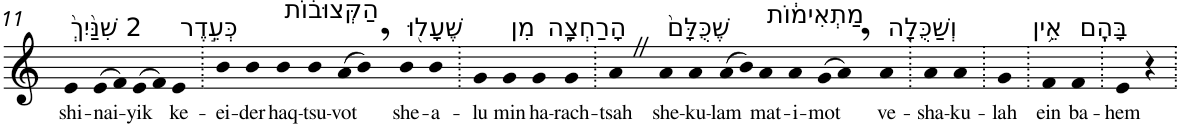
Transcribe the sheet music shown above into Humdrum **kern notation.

**kern	**text
*part1	*part1
*staff1	*staff1
*I"Piano	*
*I'Pno	*
!!LO:PB:g=z
*clefG2	*
*k[]	*
=11	=11
!LO:TX:a:t=2 שִׁנַּ֙יִךְ֙	!
!	!LO:LY:b
4e	shi-
!	!LO:LY:b
(>8e	-nai-
8f)	.
!	!LO:LY:b
(>8e	-yik
8f)	.
!LO:TX:a:t=כְּעֵ֣דֶר	!
!	!LO:LY:b
4e	ke-
=12.	=12.
!	!LO:LY:b
4b	-ei-
!	!LO:LY:b
4b	-der
!LO:TX:a:t=הַקְּצוּב֔וֹת	!
!	!LO:LY:b
4b	haq-
!	!LO:LY:b
4b	-tsu-
!	!LO:LY:b
(>8a	-vot
8b,)	.
!LO:TX:a:t=שֶׁעָל֖וּ	!
!	!LO:LY:b
4b	she-
!	!LO:LY:b
4b	-a-
=13.	=13.
!	!LO:LY:b
4g	-lu
!LO:TX:a:t=מִן	!
!	!LO:LY:b
4g	min
!LO:TX:a:t=הָרַחְצָ֑ה	!
!	!LO:LY:b
4g	ha-
!	!LO:LY:b
4g	-rach-
=14.	=14.
!	!LO:LY:b
4aZ	-tsah
!LO:TX:a:t=שֶׁכֻּלָּם֙	!
!	!LO:LY:b
4a	she-
!	!LO:LY:b
4a	-ku-
!	!LO:LY:b
(>8a	-lam
8b)	.
!LO:TX:a:t=מַתְאִימ֔וֹת	!
!	!LO:LY:b
4a	mat-
!	!LO:LY:b
4a	-i-
!	!LO:LY:b
(>8g	-mot
8a,)	.
!LO:TX:a:t=וְשַׁכֻּלָ֖ה	!
!	!LO:LY:b
4a	ve-
=15.	=15.
!	!LO:LY:b
4a	-sha-
!	!LO:LY:b
4a	-ku-
=16.	=16.
!	!LO:LY:b
4g	-lah
=17.	=17.
!LO:TX:a:t=אֵ֥ין	!
!	!LO:LY:b
4f	ein
!LO:TX:a:t=בָּהֶֽם	!
!	!LO:LY:b
4f	ba-
=18.	=18.
!	!LO:LY:b
4e	-hem
4r	.
=.	=.
*-	*-
